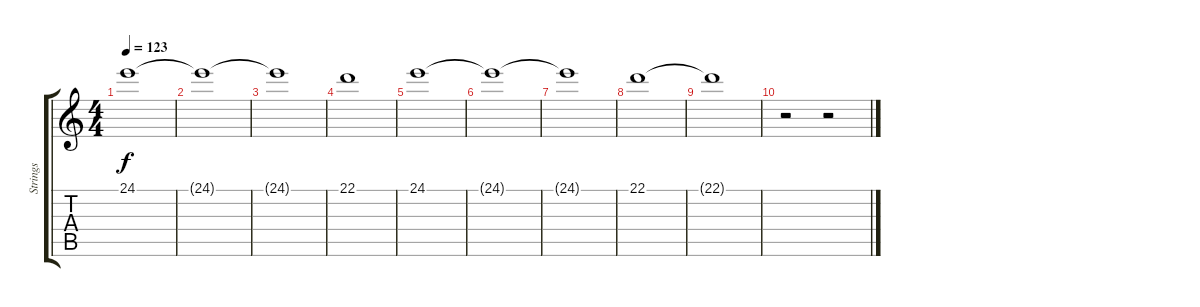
\track ("Strings" "Strings") {instrument synthstrings1}
\staff {score tabs}
\tuning (E4 B3 G3 D3 A2 E2) {hide}
\ts (4 4)
\tempo 123
\clef g2
\ks c
24.1.1{dy f volume 7 balance 0} |
24.1{t}.1 |
24.1{t}.1 |
22.1.1 |
24.1.1 |
24.1{t}.1 |
24.1{t}.1 |
22.1.1{volume 3} |
22.1{t}.1 |
r.2 r.2{volume 13 balance 8}
